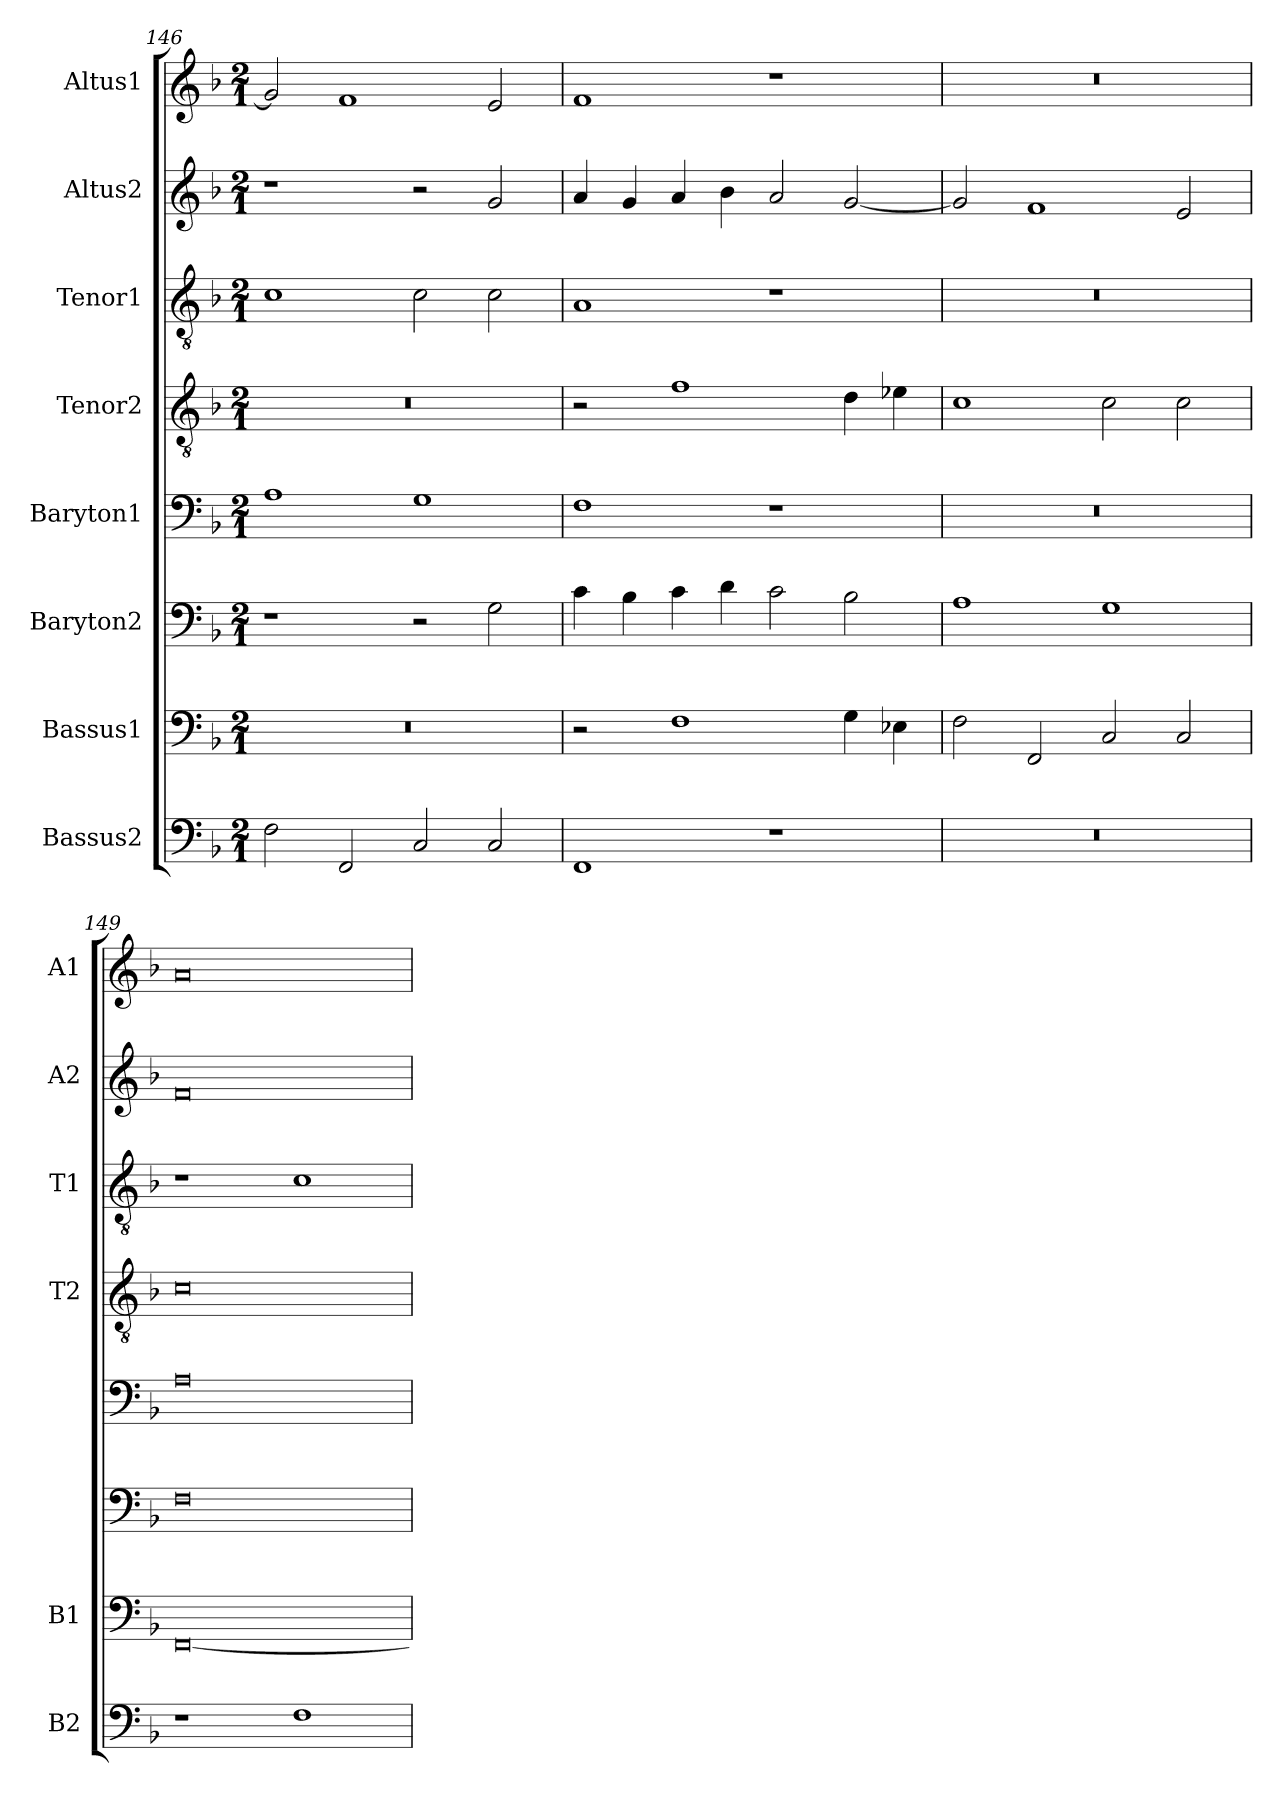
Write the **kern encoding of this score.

**kern	**kern	**kern	**kern	**kern	**kern	**kern	**kern
*part8	*part7	*part6	*part5	*part4	*part3	*part2	*part1
*staff8	*staff7	*staff6	*staff5	*staff4	*staff3	*staff2	*staff1
*I"Bassus2	*I"Bassus1	*I"Baryton2	*I"Baryton1	*I"Tenor2	*I"Tenor1	*I"Altus2	*I"Altus1
*I'B2	*I'B1	*	*	*I'T2	*I'T1	*I'A2	*I'A1
*clefF4	*clefF4	*clefF4	*clefF4	*clefGv2	*clefGv2	*clefG2	*clefG2
*k[b-]	*k[b-]	*k[b-]	*k[b-]	*k[b-]	*k[b-]	*k[b-]	*k[b-]
*M2/1	*M2/1	*M2/1	*M2/1	*M2/1	*M2/1	*M2/1	*M2/1
=146	=146	=146	=146	=146	=146	=146	=146
2F	0r	1r	1A	0r	1c	1r	2g]
2FF	.	.	.	.	.	.	1f
2C	.	2r	1G	.	2c	2r	.
2C	.	2G	.	.	2c	2g	2e
=147	=147	=147	=147	=147	=147	=147	=147
1FF	2r	4c	1F	2r	1A	4a	1f
.	.	4B-	.	.	.	4g	.
.	1F	4c	.	1f	.	4a	.
.	.	4d	.	.	.	4b-	.
1r	.	2c	1r	.	1r	2a	1r
.	4G	2B-	.	4d	.	[2g	.
.	4E-X	.	.	4e-X	.	.	.
=148	=148	=148	=148	=148	=148	=148	=148
0r	2F	1A	0r	1c	0r	2g]	0r
.	2FF	.	.	.	.	1f	.
.	2C	1G	.	2c	.	.	.
.	2C	.	.	2c	.	2e	.
=149	=149	=149	=149	=149	=149	=149	=149
1r	[0FF	0F	0A	0c	1r	0f	0a
1F	.	.	.	.	1c	.	.
=	=	=	=	=	=	=	=
*-	*-	*-	*-	*-	*-	*-	*-
